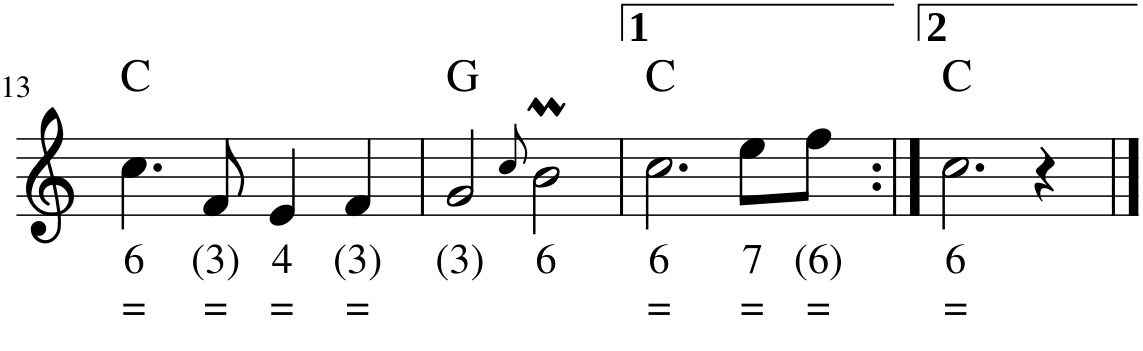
**kern	**text	**text	**harte
*part1	*part1	*part1	*part1
*staff1	*staff1	*staff1	*
!!LO:PB:g=z
*clefG2	*	*	*
*k[]	*	*	*
*M4/4	*	*	*
*met(c|)	*	*	*
=13	=13	=13	=13
!	!LO:LY:b	!LO:LY:b	!
4.cc\	6	=	C:maj
!	!LO:LY:b	!LO:LY:b	!
8f/	(3)	=	.
!	!LO:LY:b	!LO:LY:b	!
4e/	4	=	.
!	!LO:LY:b	!LO:LY:b	!
4f/	(3)	=	.
=14	=14	=14	=14
!	!LO:LY:b	!	!
2g/	(3)	.	G:maj
8qcc/	.	.	.
!	!LO:LY:b	!	!
2bm\	6	.	.
=15	=15	=15	=15
!	!LO:LY:b	!LO:LY:b	!
2.cc\	6	=	C:maj
!	!LO:LY:b	!LO:LY:b	!
8ee\L	7	=	.
!	!LO:LY:b	!LO:LY:b	!
8ff\J	(6)	=	.
=16:|!	=16:|!	=16:|!	=16:|!
!	!LO:LY:b	!LO:LY:b	!
2.cc\	6	=	C:maj
4r	.	.	.
==	==	==	==
*-	*-	*-	*-
